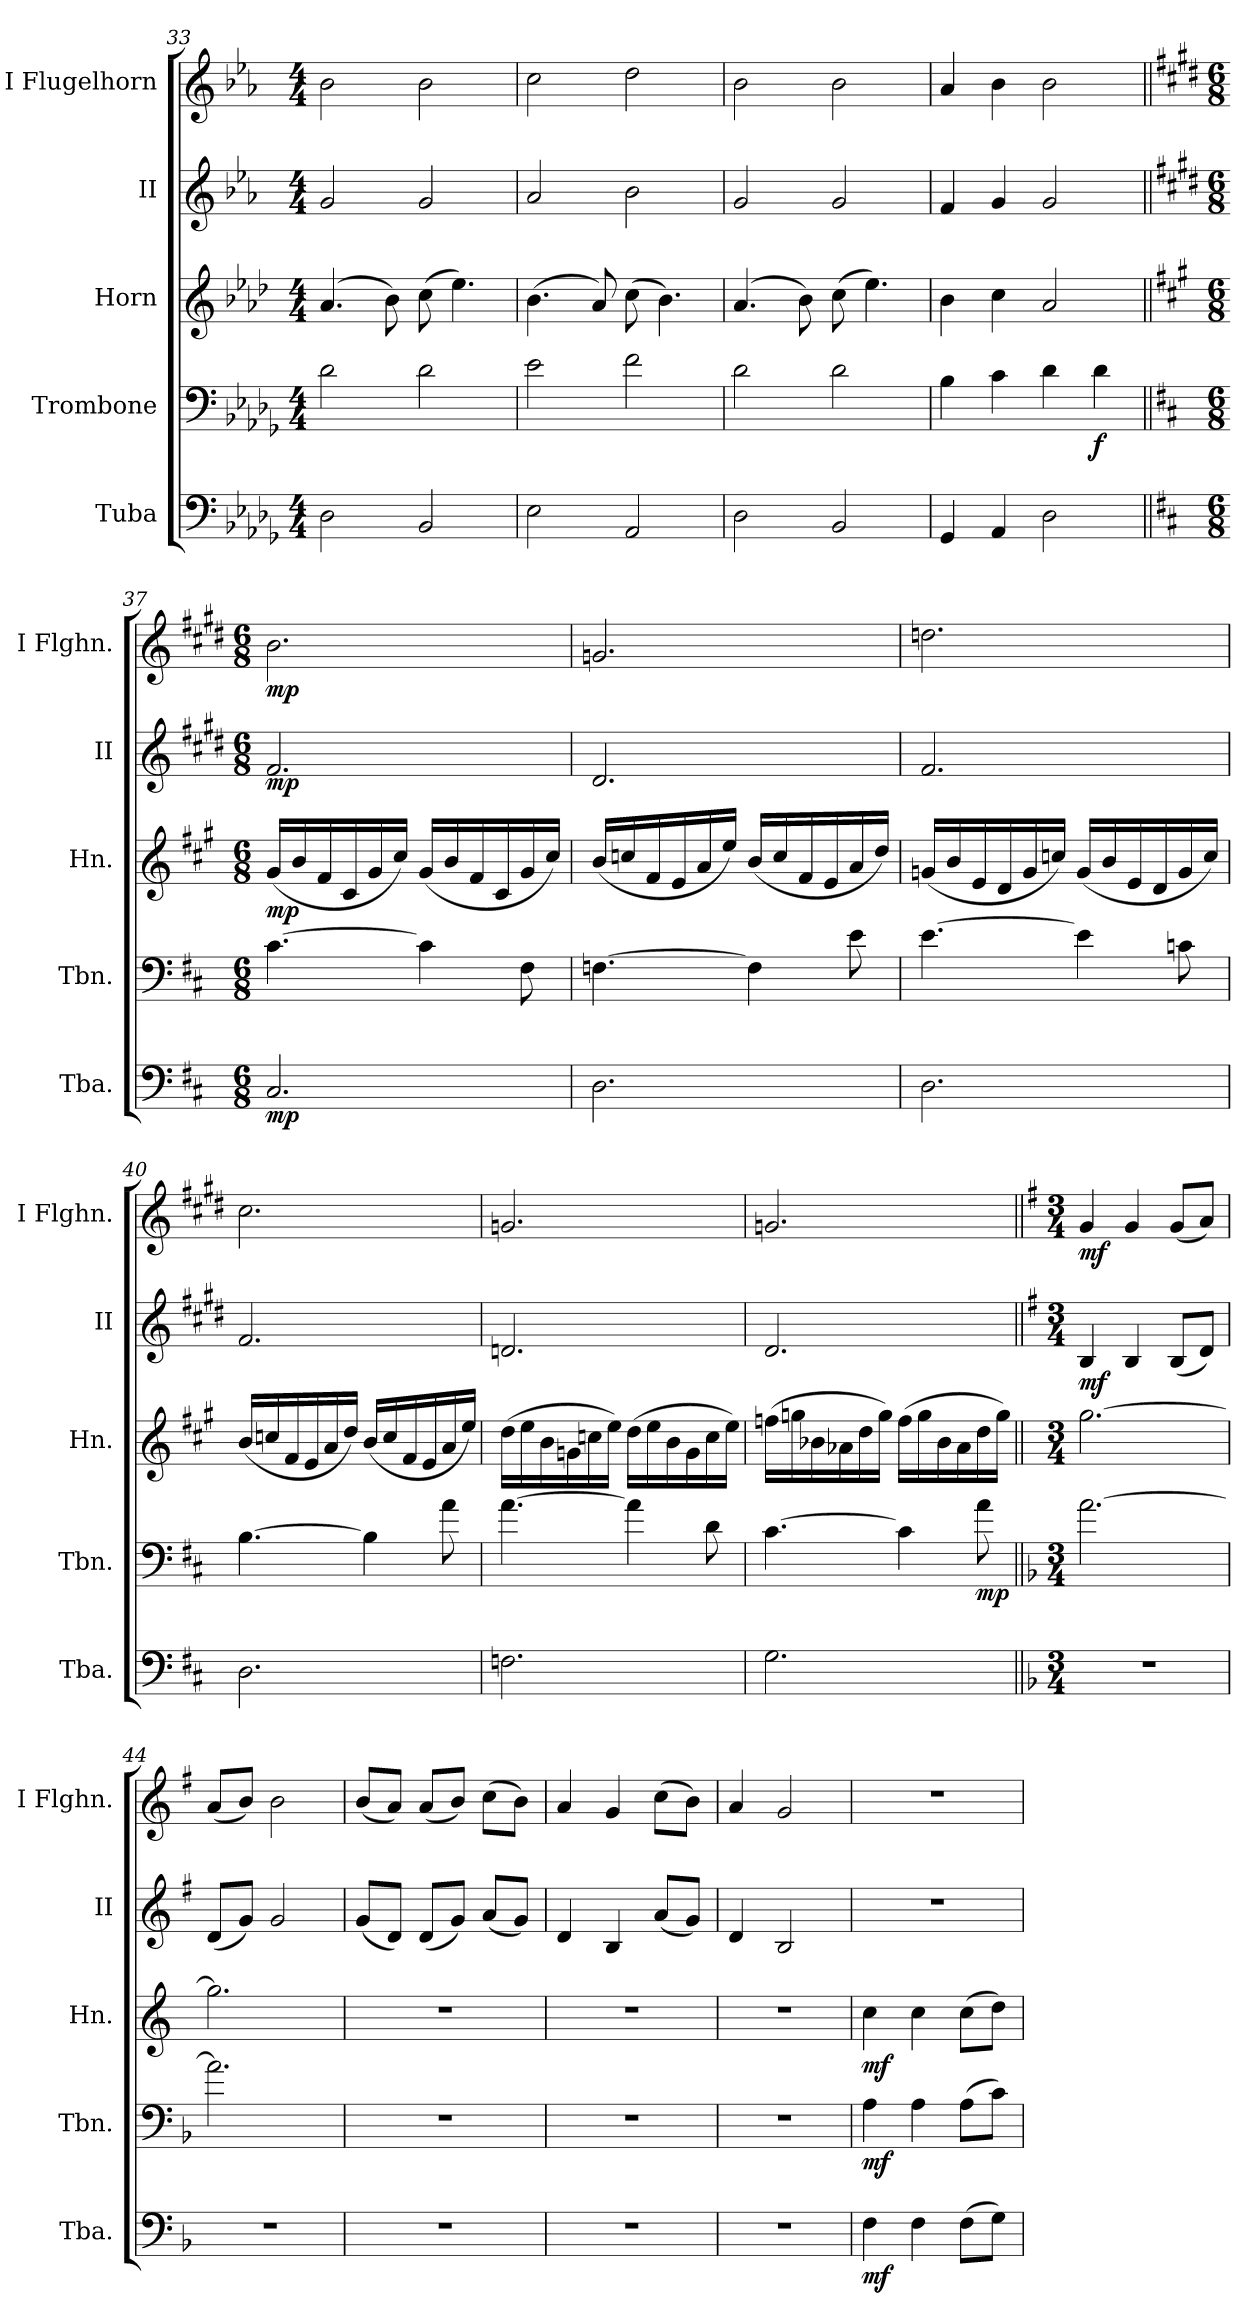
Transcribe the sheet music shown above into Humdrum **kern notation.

**kern	**dynam	**kern	**dynam	**kern	**dynam	**kern	**dynam	**kern	**dynam
*part5	*part5	*part4	*part4	*part3	*part3	*part2	*part2	*part1	*part1
*staff5	*staff5	*staff4	*staff4	*staff3	*staff3	*staff2	*staff2	*staff1	*staff1
*I"Tuba	*	*I"Trombone	*	*I"Horn	*	*I"II	*	*I"I  Flugelhorn	*
*I'Tba.	*	*I'Tbn.	*	*I'Hn.	*	*I'II	*	*I'I  Flghn.	*
*clefF4	*	*clefF4	*	*clefG2	*	*clefG2	*	*clefG2	*
*	*	*	*	*ITrd4c7	*	*ITrd1c2	*	*ITrd1c2	*
*k[b-e-a-d-g-]	*	*k[b-e-a-d-g-]	*	*k[b-e-a-d-g-]	*	*k[b-e-a-d-g-]	*	*k[b-e-a-d-g-]	*
*M4/4	*	*M4/4	*	*M4/4	*	*M4/4	*	*M4/4	*
=33	=33	=33	=33	=33	=33	=33	=33	=33	=33
2D-\	.	2d-\	.	(4.d-/	.	2f/	.	2a-\	.
.	.	.	.	8e-\)	.	.	.	.	.
2BB-/	.	2d-\	.	(8f\	.	2f/	.	2a-\	.
.	.	.	.	4.a-\)	.	.	.	.	.
=34	=34	=34	=34	=34	=34	=34	=34	=34	=34
2E-\	.	2e-\	.	(4.e-\	.	2g-/	.	2b-\	.
.	.	.	.	8d-/)	.	.	.	.	.
2AA-/	.	2f\	.	(8f\	.	2a-\	.	2cc\	.
.	.	.	.	4.e-\)	.	.	.	.	.
=35	=35	=35	=35	=35	=35	=35	=35	=35	=35
2D-\	.	2d-\	.	(4.d-/	.	2f/	.	2a-\	.
.	.	.	.	8e-\)	.	.	.	.	.
2BB-/	.	2d-\	.	(8f\	.	2f/	.	2a-\	.
.	.	.	.	4.a-\)	.	.	.	.	.
!!LO:LB:g=z
=36	=36	=36	=36	=36	=36	=36	=36	=36	=36
4GG-/	.	4B-\	.	4e-\	.	4e-/	.	4g-/	.
4AA-/	.	4c\	.	4f\	.	4f/	.	4a-\	.
2D-\	.	4d-\	.	2d-/	.	2f/	.	2a-\	.
!	!	!	!LO:DY:b	!	!	!	!	!	!
.	.	4d-\	f	.	.	.	.	.	.
=37||	=37||	=37||	=37||	=37||	=37||	=37||	=37||	=37||	=37||
!!LO:REH:place=s1:a:B:fs=14:t=D
*k[f#c#]	*	*k[f#c#]	*	*k[f#c#]	*	*k[f#c#]	*	*k[f#c#]	*
*M6/8	*	*M6/8	*	*M6/8	*	*M6/8	*	*M6/8	*
*	*	*	*	*	*	*	*	*MM55	*
!	!LO:DY:b	!	!	!	!LO:DY:b	!	!LO:DY:b	!	!LO:DY:b
2.C#/	mp	[4.c#\	.	(16c#/LL	mp	2.e/	mp	2.a\	mp
.	.	.	.	16e/	.	.	.	.	.
.	.	.	.	16B/	.	.	.	.	.
.	.	.	.	16F#/	.	.	.	.	.
.	.	.	.	16c#/	.	.	.	.	.
.	.	.	.	16f#/JJ)	.	.	.	.	.
.	.	4c#\]	.	(16c#/LL	.	.	.	.	.
.	.	.	.	16e/	.	.	.	.	.
.	.	.	.	16B/	.	.	.	.	.
.	.	.	.	16F#/	.	.	.	.	.
.	.	8F#\	.	16c#/	.	.	.	.	.
.	.	.	.	16f#/JJ)	.	.	.	.	.
=38	=38	=38	=38	=38	=38	=38	=38	=38	=38
2.D\	.	[4.Fn\	.	(16e/LL	.	2.c#/	.	2.fn/	.
.	.	.	.	16fn/	.	.	.	.	.
.	.	.	.	16B/	.	.	.	.	.
.	.	.	.	16A/	.	.	.	.	.
.	.	.	.	16d/	.	.	.	.	.
.	.	.	.	16a/JJ)	.	.	.	.	.
.	.	4F\]	.	(16e/LL	.	.	.	.	.
.	.	.	.	16f/	.	.	.	.	.
.	.	.	.	16B/	.	.	.	.	.
.	.	.	.	16A/	.	.	.	.	.
.	.	8e\	.	16d/	.	.	.	.	.
.	.	.	.	16g/JJ)	.	.	.	.	.
!!LO:PB:g=z
=39	=39	=39	=39	=39	=39	=39	=39	=39	=39
2.D\	.	[4.e\	.	(16cn/LL	.	2.e/	.	2.ccn\	.
.	.	.	.	16e/	.	.	.	.	.
.	.	.	.	16A/	.	.	.	.	.
.	.	.	.	16G/	.	.	.	.	.
.	.	.	.	16c/	.	.	.	.	.
.	.	.	.	16fn/JJ)	.	.	.	.	.
.	.	4e\]	.	(16c/LL	.	.	.	.	.
.	.	.	.	16e/	.	.	.	.	.
.	.	.	.	16A/	.	.	.	.	.
.	.	.	.	16G/	.	.	.	.	.
.	.	8cn\	.	16c/	.	.	.	.	.
.	.	.	.	16f/JJ)	.	.	.	.	.
=40	=40	=40	=40	=40	=40	=40	=40	=40	=40
2.D\	.	[4.B\	.	(16e/LL	.	2.e/	.	2.b\	.
.	.	.	.	16fn/	.	.	.	.	.
.	.	.	.	16B/	.	.	.	.	.
.	.	.	.	16A/	.	.	.	.	.
.	.	.	.	16d/	.	.	.	.	.
.	.	.	.	16g/JJ)	.	.	.	.	.
.	.	4B\]	.	(16e/LL	.	.	.	.	.
.	.	.	.	16f/	.	.	.	.	.
.	.	.	.	16B/	.	.	.	.	.
.	.	.	.	16A/	.	.	.	.	.
.	.	8a\	.	16d/	.	.	.	.	.
.	.	.	.	16a/JJ)	.	.	.	.	.
=41	=41	=41	=41	=41	=41	=41	=41	=41	=41
2.Fn\	.	[4.a\	.	(16g\LL	.	2.cn/	.	2.fn/	.
.	.	.	.	16a\	.	.	.	.	.
.	.	.	.	16e\	.	.	.	.	.
.	.	.	.	16cn\	.	.	.	.	.
.	.	.	.	16fn\	.	.	.	.	.
.	.	.	.	16a\JJ)	.	.	.	.	.
.	.	4a\]	.	(16g\LL	.	.	.	.	.
.	.	.	.	16a\	.	.	.	.	.
.	.	.	.	16e\	.	.	.	.	.
.	.	.	.	16c\	.	.	.	.	.
.	.	8d\	.	16f\	.	.	.	.	.
.	.	.	.	16a\JJ)	.	.	.	.	.
!!LO:LB:g=z
=42	=42	=42	=42	=42	=42	=42	=42	=42	=42
2.G\	.	[4.c#\	.	(16b-X\LL	.	2.c#/	.	2.fn/	.
.	.	.	.	16ccn\	.	.	.	.	.
.	.	.	.	16e-X\	.	.	.	.	.
.	.	.	.	16d-X\	.	.	.	.	.
.	.	.	.	16g\	.	.	.	.	.
.	.	.	.	16cc\JJ)	.	.	.	.	.
.	.	4c#\]	.	(16b-\LL	.	.	.	.	.
.	.	.	.	16cc\	.	.	.	.	.
.	.	.	.	16e-\	.	.	.	.	.
.	.	.	.	16d-\	.	.	.	.	.
!	!	!	!LO:DY:b	!	!	!	!	!	!
.	.	8a\	mp	16g\	.	.	.	.	.
.	.	.	.	16cc\JJ)	.	.	.	.	.
=43||	=43||	=43||	=43||	=43||	=43||	=43||	=43||	=43||	=43||
!!LO:REH:place=s1:a:B:fs=14:t=E
*k[b-]	*	*k[b-]	*	*k[b-]	*	*k[b-]	*	*k[b-]	*
*M3/4	*	*M3/4	*	*M3/4	*	*M3/4	*	*M3/4	*
*	*	*	*	*	*	*	*	*MM102	*
!	!	!	!	!	!	!	!LO:DY:b	!	!LO:DY:b
2.r	.	[2.a\	.	[2.cc\	.	4A/	mf	4f/	mf
.	.	.	.	.	.	4A/	.	4f/	.
.	.	.	.	.	.	(8A/L	.	(8f/L	.
.	.	.	.	.	.	8c/J)	.	8g/J)	.
=44	=44	=44	=44	=44	=44	=44	=44	=44	=44
2.r	.	2.a\]	.	2.cc\]	.	(8c/L	.	(8g/L	.
.	.	.	.	.	.	8f/J)	.	8a/J)	.
.	.	.	.	.	.	2f/	.	2a\	.
=45	=45	=45	=45	=45	=45	=45	=45	=45	=45
2.r	.	2.r	.	2.r	.	(8f/L	.	(8a/L	.
.	.	.	.	.	.	8c/J)	.	8g/J)	.
.	.	.	.	.	.	(8c/L	.	(8g/L	.
.	.	.	.	.	.	8f/J)	.	8a/J)	.
.	.	.	.	.	.	(8g/L	.	(8b-\L	.
.	.	.	.	.	.	8f/J)	.	8a\J)	.
=46	=46	=46	=46	=46	=46	=46	=46	=46	=46
2.r	.	2.r	.	2.r	.	4c/	.	4g/	.
.	.	.	.	.	.	4A/	.	4f/	.
.	.	.	.	.	.	(8g/L	.	(8b-\L	.
.	.	.	.	.	.	8f/J)	.	8a\J)	.
!!LO:PB:g=z
=47	=47	=47	=47	=47	=47	=47	=47	=47	=47
2.r	.	2.r	.	2.r	.	4c/	.	4g/	.
.	.	.	.	.	.	2A/	.	2f/	.
=48	=48	=48	=48	=48	=48	=48	=48	=48	=48
!	!LO:DY:b	!	!LO:DY:b	!	!LO:DY:b	!	!	!	!
4F\	mf	4A\	mf	4f\	mf	2.r	.	2.r	.
4F\	.	4A\	.	4f\	.	.	.	.	.
(8F\L	.	(8A\L	.	(8f\L	.	.	.	.	.
8G\J)	.	8c\J)	.	8g\J)	.	.	.	.	.
=	=	=	=	=	=	=	=	=	=
*-	*-	*-	*-	*-	*-	*-	*-	*-	*-
